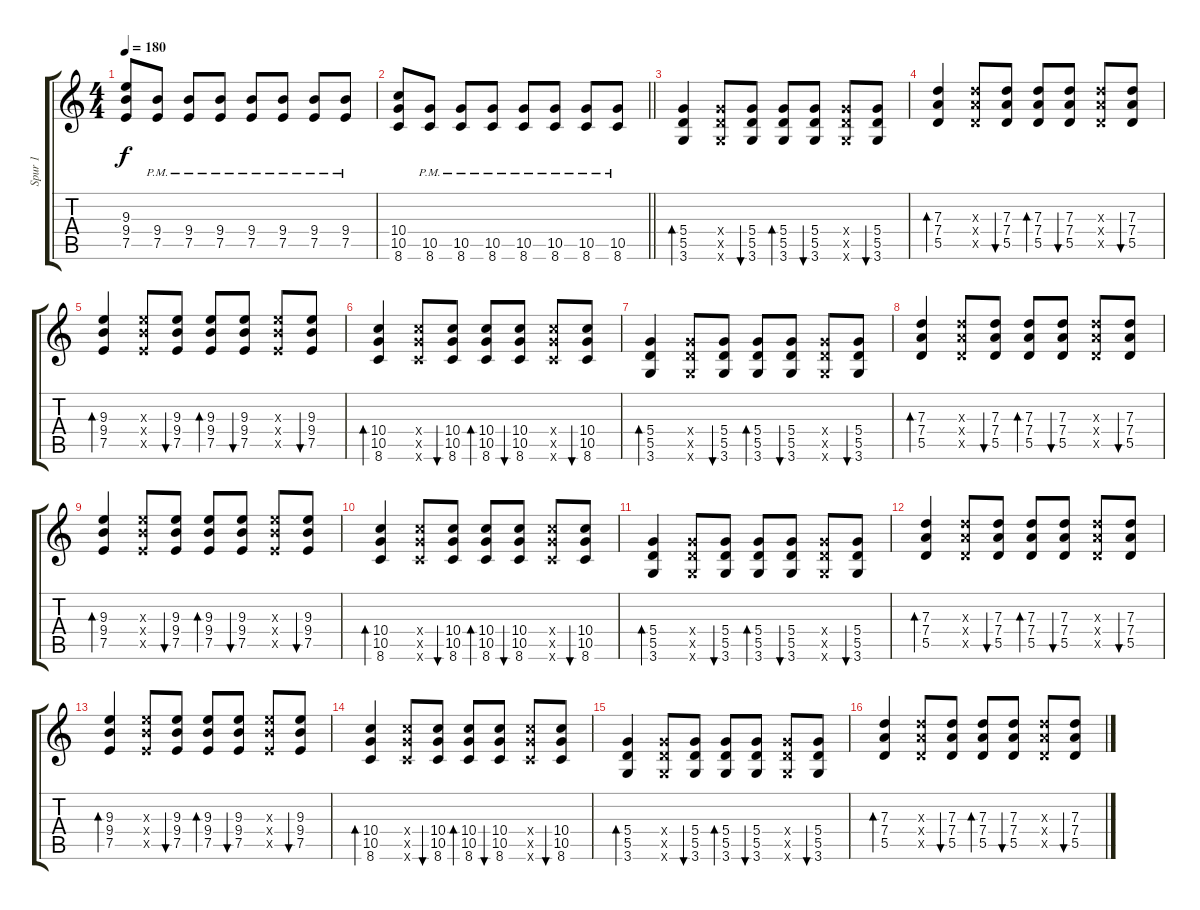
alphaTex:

\track ("Spur 1" "Spur 1") {instrument overdrivenguitar}
\staff {score tabs}
\tuning (E4 B3 G3 D3 A2 E2) {hide}
\ts (4 4)
\tempo 180
\clef g2
\ks c
(9.3 9.4 7.5).8{dy f} (9.4{pm} 7.5{pm}).8 (9.4{pm} 7.5{pm}).8 (9.4{pm} 7.5{pm}).8 (9.4{pm} 7.5{pm}).8 (9.4{pm} 7.5{pm}).8 (9.4{pm} 7.5{pm}).8 (9.4{pm} 7.5{pm}).8 |
\barLineRight lightlight
(10.4 10.5 8.6).8 (10.5{pm} 8.6{pm}).8 (10.5{pm} 8.6{pm}).8 (10.5{pm} 8.6{pm}).8 (10.5{pm} 8.6{pm}).8 (10.5{pm} 8.6{pm}).8 (10.5{pm} 8.6{pm}).8 (10.5{pm} 8.6{pm}).8 |
(5.4 5.5 3.6).4{bd 60} (5.4{x} 5.5{x} 3.6{x}).8 (5.4 5.5 3.6).8{bu 60} (5.4 5.5 3.6).8{bd 60} (5.4 5.5 3.6).8{bu 60} (5.4{x} 5.5{x} 3.6{x}).8 (5.4 5.5 3.6).8{bu 60} |
(7.3 7.4 5.5).4{bd 60} (7.3{x} 7.4{x} 5.5{x}).8 (7.3 7.4 5.5).8{bu 60} (7.3 7.4 5.5).8{bd 60} (7.3 7.4 5.5).8{bu 60} (7.3{x} 7.4{x} 5.5{x}).8 (7.3 7.4 5.5).8{bu 60} |
(9.3 9.4 7.5).4{bd 60} (9.3{x} 9.4{x} 7.5{x}).8 (9.3 9.4 7.5).8{bu 60} (9.3 9.4 7.5).8{bd 60} (9.3 9.4 7.5).8{bu 60} (9.3{x} 9.4{x} 7.5{x}).8 (9.3 9.4 7.5).8{bu 60} |
(10.4 10.5 8.6).4{bd 60} (10.4{x} 10.5{x} 8.6{x}).8 (10.4 10.5 8.6).8{bu 60} (10.4 10.5 8.6).8{bd 60} (10.4 10.5 8.6).8{bu 60} (10.4{x} 10.5{x} 8.6{x}).8 (10.4 10.5 8.6).8{bu 60} |
(5.4 5.5 3.6).4{bd 60} (5.4{x} 5.5{x} 3.6{x}).8 (5.4 5.5 3.6).8{bu 60} (5.4 5.5 3.6).8{bd 60} (5.4 5.5 3.6).8{bu 60} (5.4{x} 5.5{x} 3.6{x}).8 (5.4 5.5 3.6).8{bu 60} |
(7.3 7.4 5.5).4{bd 60} (7.3{x} 7.4{x} 5.5{x}).8 (7.3 7.4 5.5).8{bu 60} (7.3 7.4 5.5).8{bd 60} (7.3 7.4 5.5).8{bu 60} (7.3{x} 7.4{x} 5.5{x}).8 (7.3 7.4 5.5).8{bu 60} |
(9.3 9.4 7.5).4{bd 60} (9.3{x} 9.4{x} 7.5{x}).8 (9.3 9.4 7.5).8{bu 60} (9.3 9.4 7.5).8{bd 60} (9.3 9.4 7.5).8{bu 60} (9.3{x} 9.4{x} 7.5{x}).8 (9.3 9.4 7.5).8{bu 60} |
(10.4 10.5 8.6).4{bd 60} (10.4{x} 10.5{x} 8.6{x}).8 (10.4 10.5 8.6).8{bu 60} (10.4 10.5 8.6).8{bd 60} (10.4 10.5 8.6).8{bu 60} (10.4{x} 10.5{x} 8.6{x}).8 (10.4 10.5 8.6).8{bu 60} |
(5.4 5.5 3.6).4{bd 60} (5.4{x} 5.5{x} 3.6{x}).8 (5.4 5.5 3.6).8{bu 60} (5.4 5.5 3.6).8{bd 60} (5.4 5.5 3.6).8{bu 60} (5.4{x} 5.5{x} 3.6{x}).8 (5.4 5.5 3.6).8{bu 60} |
(7.3 7.4 5.5).4{bd 60} (7.3{x} 7.4{x} 5.5{x}).8 (7.3 7.4 5.5).8{bu 60} (7.3 7.4 5.5).8{bd 60} (7.3 7.4 5.5).8{bu 60} (7.3{x} 7.4{x} 5.5{x}).8 (7.3 7.4 5.5).8{bu 60} |
(9.3 9.4 7.5).4{bd 60} (9.3{x} 9.4{x} 7.5{x}).8 (9.3 9.4 7.5).8{bu 60} (9.3 9.4 7.5).8{bd 60} (9.3 9.4 7.5).8{bu 60} (9.3{x} 9.4{x} 7.5{x}).8 (9.3 9.4 7.5).8{bu 60} |
(10.4 10.5 8.6).4{bd 60} (10.4{x} 10.5{x} 8.6{x}).8 (10.4 10.5 8.6).8{bu 60} (10.4 10.5 8.6).8{bd 60} (10.4 10.5 8.6).8{bu 60} (10.4{x} 10.5{x} 8.6{x}).8 (10.4 10.5 8.6).8{bu 60} |
(5.4 5.5 3.6).4{bd 60} (5.4{x} 5.5{x} 3.6{x}).8 (5.4 5.5 3.6).8{bu 60} (5.4 5.5 3.6).8{bd 60} (5.4 5.5 3.6).8{bu 60} (5.4{x} 5.5{x} 3.6{x}).8 (5.4 5.5 3.6).8{bu 60} |
(7.3 7.4 5.5).4{bd 60} (7.3{x} 7.4{x} 5.5{x}).8 (7.3 7.4 5.5).8{bu 60} (7.3 7.4 5.5).8{bd 60} (7.3 7.4 5.5).8{bu 60} (7.3{x} 7.4{x} 5.5{x}).8 (7.3 7.4 5.5).8{bu 60}
